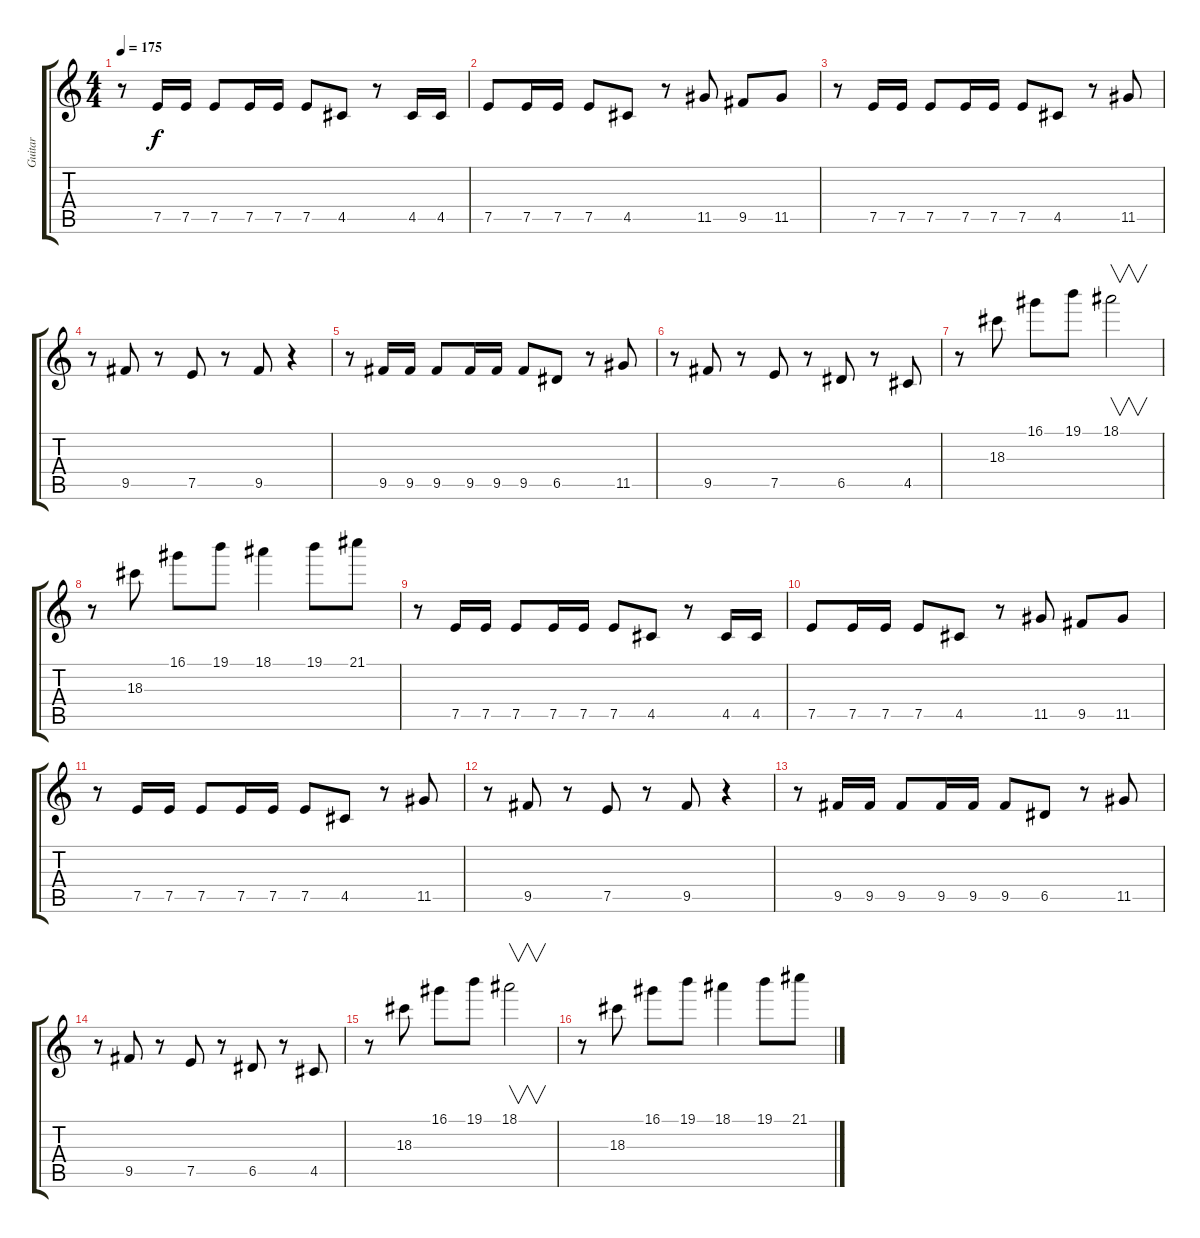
\track ("Guitar" "Guitar") {instrument overdrivenguitar}
\staff {score tabs}
\tuning (E4 B3 G3 D3 A2 E2) {hide}
\ts (4 4)
\tempo 175
\clef g2
\ks c
r.8{dy f instrument overdrivenguitar} 7.5.16 7.5.16 7.5.8 7.5.16 7.5.16 7.5.8 4.5.8 r.8 4.5.16 4.5.16 |
7.5.8 7.5.16 7.5.16 7.5.8 4.5.8 r.8 11.5.8 9.5.8 11.5.8 |
r.8 7.5.16 7.5.16 7.5.8 7.5.16 7.5.16 7.5.8 4.5.8 r.8 11.5.8 |
r.8 9.5.8 r.8 7.5.8 r.8 9.5.8 r.4 |
r.8 9.5.16 9.5.16 9.5.8 9.5.16 9.5.16 9.5.8 6.5.8 r.8 11.5.8 |
r.8 9.5.8 r.8 7.5.8 r.8 6.5.8 r.8 4.5.8 |
r.8 18.3.8 16.1.8 19.1.8 18.1.2{v} |
r.8 18.3.8 16.1.8 19.1.8 18.1.4 19.1.8 21.1.8 |
r.8 7.5.16 7.5.16 7.5.8 7.5.16 7.5.16 7.5.8 4.5.8 r.8 4.5.16 4.5.16 |
7.5.8 7.5.16 7.5.16 7.5.8 4.5.8 r.8 11.5.8 9.5.8 11.5.8 |
r.8 7.5.16 7.5.16 7.5.8 7.5.16 7.5.16 7.5.8 4.5.8 r.8 11.5.8 |
r.8 9.5.8 r.8 7.5.8 r.8 9.5.8 r.4 |
r.8 9.5.16 9.5.16 9.5.8 9.5.16 9.5.16 9.5.8 6.5.8 r.8 11.5.8 |
r.8 9.5.8 r.8 7.5.8 r.8 6.5.8 r.8 4.5.8 |
r.8 18.3.8 16.1.8 19.1.8 18.1.2{v} |
r.8 18.3.8 16.1.8 19.1.8 18.1.4 19.1.8 21.1.8
